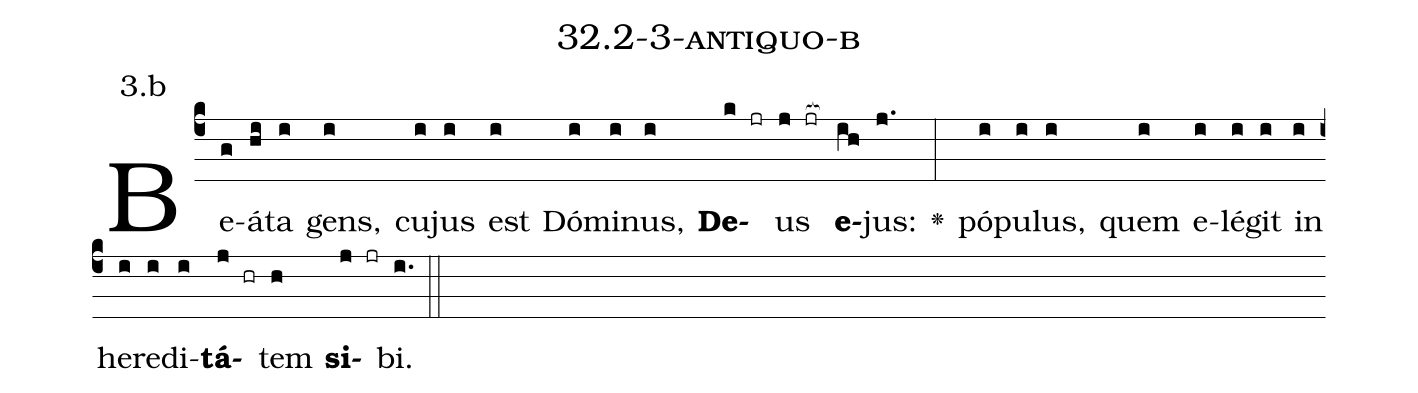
name: 32.2-3-antiquo-b;
annotation: 3.b;
%%
(c4)Be(g)á(hi)ta(i) gens,(i) cu(i)jus(i) est(i) Dó(i)mi(i)nus,(i) <b>De</b>(k jr)us(j jr[ocb:1{]) <b>e</b>(ih[ocb:0}])jus:(j.) <v>\greheightstar</v>(:) pó(i)pu(i)lus,(i) quem(i) e(i)lé(i)git(i) in(i) he(i)re(i)di(i)<b>tá</b>(j hr)tem(h) <b>si</b>(j jr)bi.(i.) (::)


%E(i) u(i) o(j) u(h) a(j) e.(i.) (::)
